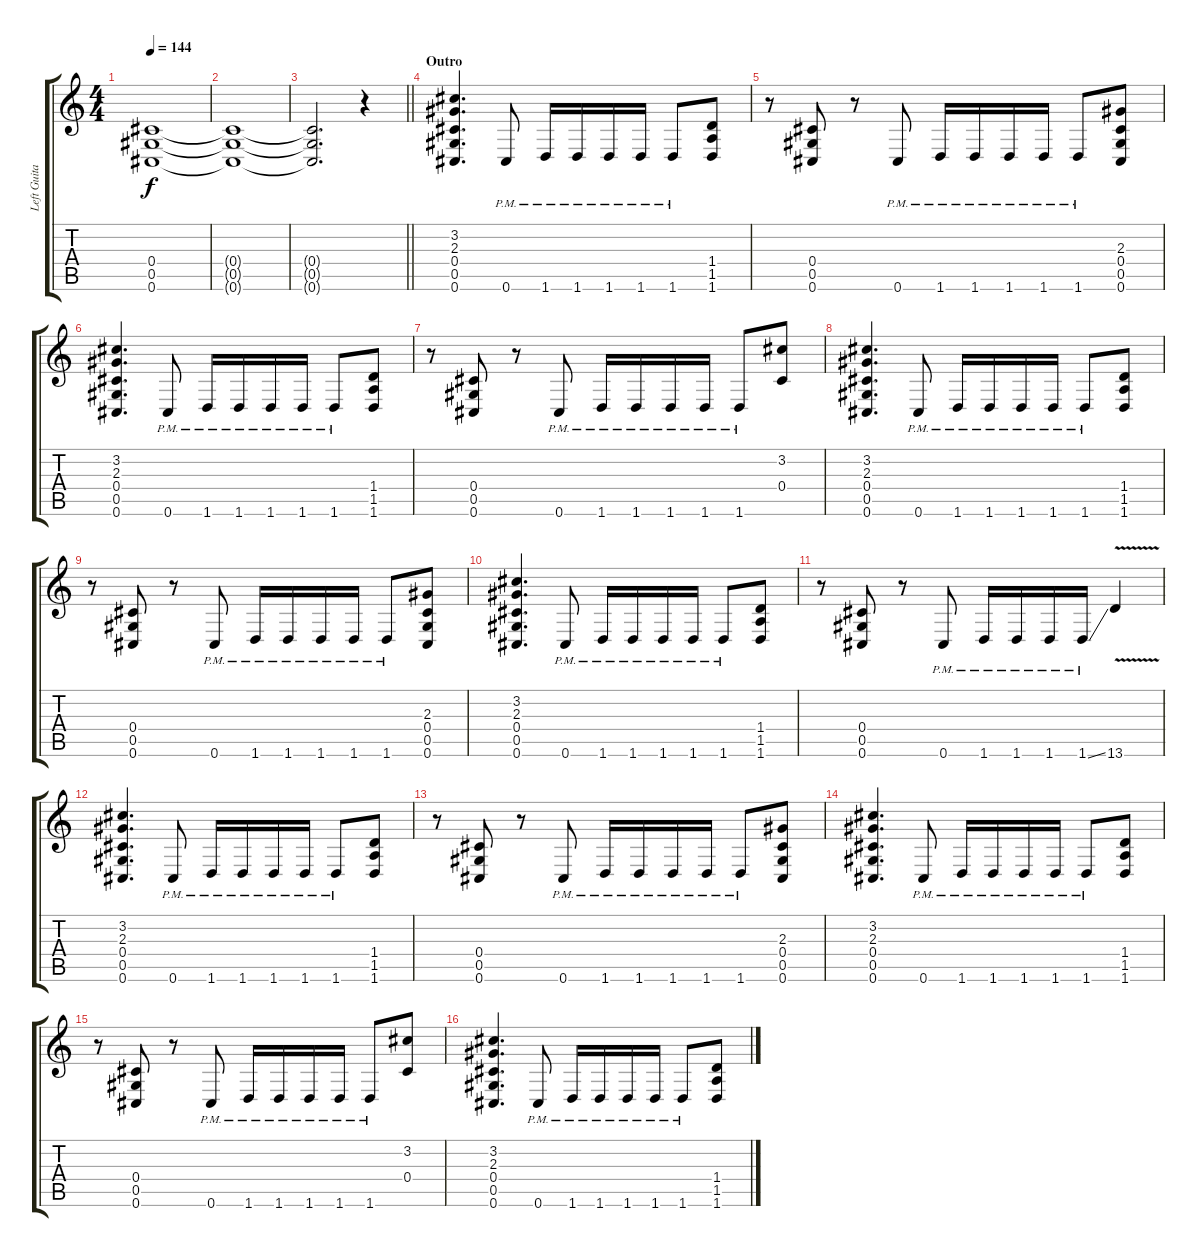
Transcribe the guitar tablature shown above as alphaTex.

\track ("Left Guitar" "Left Guita") {instrument distortionguitar}
\staff {score tabs}
\tuning (Eb4 Bb3 Gb3 Db3 Ab2 Db2) {hide}
\ts (4 4)
\tempo 144
\clef g2
\ks c
(0.4{t} 0.5{t} 0.6{t}).1{dy f} |
(0.4{t} 0.5{t} 0.6{t}).1 |
\barLineRight lightlight
(0.4{t} 0.5{t} 0.6{t}).2{d} r.4 |
\section ("" "Outro")
(3.2 2.3 0.4 0.5 0.6).4{d} 0.6{pm}.8 1.6{pm}.16 1.6{pm}.16 1.6{pm}.16 1.6{pm}.16 1.6{pm}.8 (1.4 1.5 1.6).8 |
r.8 (0.4 0.5 0.6).8 r.8 0.6{pm}.8 1.6{pm}.16 1.6{pm}.16 1.6{pm}.16 1.6{pm}.16 1.6{pm}.8 (2.3 0.4 0.5 0.6).8 |
(3.2 2.3 0.4 0.5 0.6).4{d} 0.6{pm}.8 1.6{pm}.16 1.6{pm}.16 1.6{pm}.16 1.6{pm}.16 1.6{pm}.8 (1.4 1.5 1.6).8 |
r.8 (0.4 0.5 0.6).8 r.8 0.6{pm}.8 1.6{pm}.16 1.6{pm}.16 1.6{pm}.16 1.6{pm}.16 1.6{pm}.8 (3.2 0.4).8 |
(3.2 2.3 0.4 0.5 0.6).4{d} 0.6{pm}.8 1.6{pm}.16 1.6{pm}.16 1.6{pm}.16 1.6{pm}.16 1.6{pm}.8 (1.4 1.5 1.6).8 |
r.8 (0.4 0.5 0.6).8 r.8 0.6{pm}.8 1.6{pm}.16 1.6{pm}.16 1.6{pm}.16 1.6{pm}.16 1.6{pm}.8 (2.3 0.4 0.5 0.6).8 |
(3.2 2.3 0.4 0.5 0.6).4{d} 0.6{pm}.8 1.6{pm}.16 1.6{pm}.16 1.6{pm}.16 1.6{pm}.16 1.6{pm}.8 (1.4 1.5 1.6).8 |
r.8 (0.4 0.5 0.6).8 r.8 0.6{pm}.8 1.6{pm}.16 1.6{pm}.16 1.6{pm}.16 1.6{ss pm}.16 13.6{v}.4 |
(3.2 2.3 0.4 0.5 0.6).4{d} 0.6{pm}.8 1.6{pm}.16 1.6{pm}.16 1.6{pm}.16 1.6{pm}.16 1.6{pm}.8 (1.4 1.5 1.6).8 |
r.8 (0.4 0.5 0.6).8 r.8 0.6{pm}.8 1.6{pm}.16 1.6{pm}.16 1.6{pm}.16 1.6{pm}.16 1.6{pm}.8 (2.3 0.4 0.5 0.6).8 |
(3.2 2.3 0.4 0.5 0.6).4{d} 0.6{pm}.8 1.6{pm}.16 1.6{pm}.16 1.6{pm}.16 1.6{pm}.16 1.6{pm}.8 (1.4 1.5 1.6).8 |
r.8 (0.4 0.5 0.6).8 r.8 0.6{pm}.8 1.6{pm}.16 1.6{pm}.16 1.6{pm}.16 1.6{pm}.16 1.6{pm}.8 (3.2 0.4).8 |
(3.2 2.3 0.4 0.5 0.6).4{d} 0.6{pm}.8 1.6{pm}.16 1.6{pm}.16 1.6{pm}.16 1.6{pm}.16 1.6{pm}.8 (1.4 1.5 1.6).8
